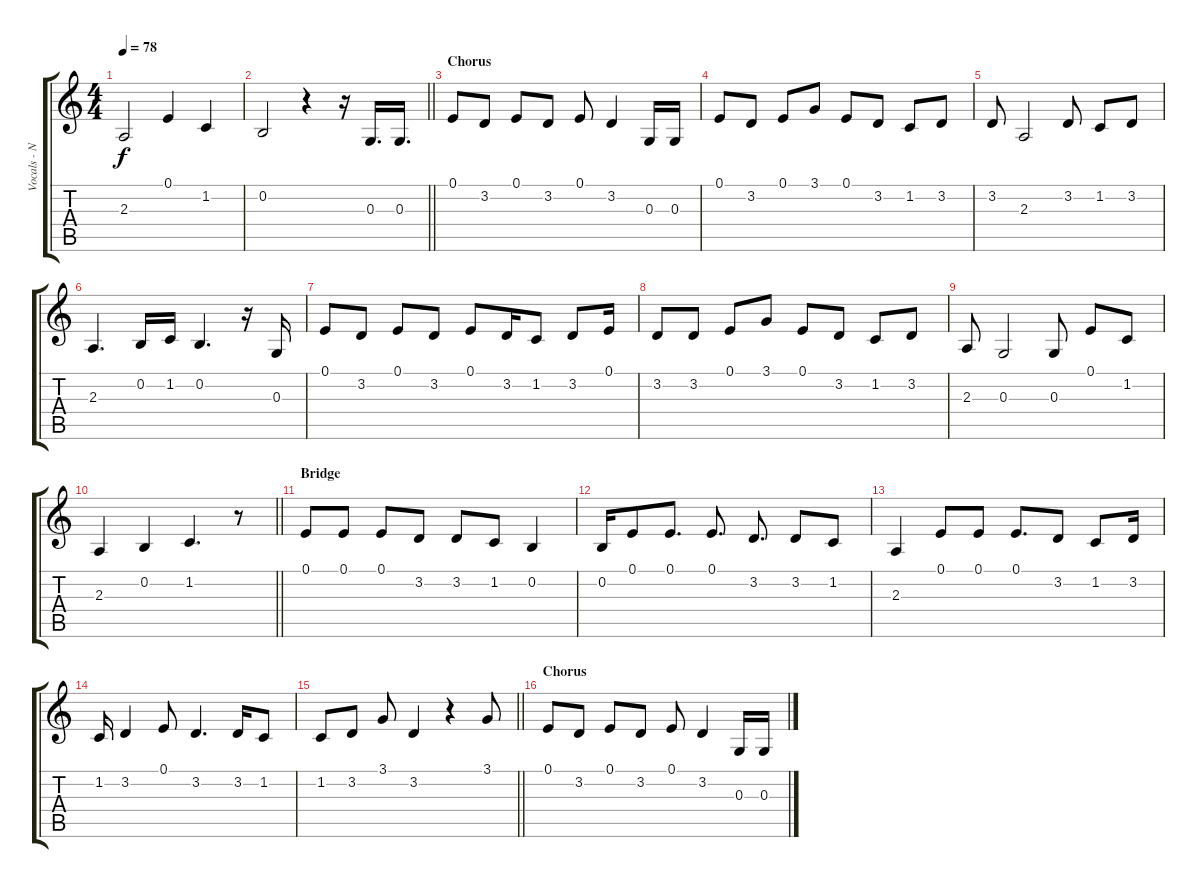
\track ("Vocals - Nick" "Vocals - N") {instrument clarinet}
\staff {score tabs}
\tuning (E4 B3 G3 D3 A2 E2) {hide}
\ts (4 4)
\tempo 78
\clef g2
\ks c
2.3.2{dy f} 0.1.4 1.2.4 |
\barLineRight lightlight
0.2.2 r.4 r.16 0.3.16{d} 0.3.16{d} |
\section ("" "Chorus")
0.1.8 3.2.8 0.1.8 3.2.8 0.1.8 3.2.4 0.3.16 0.3.16 |
0.1.8 3.2.8 0.1.8 3.1.8 0.1.8 3.2.8 1.2.8 3.2.8 |
3.2.8 2.3.2 3.2.8 1.2.8 3.2.8 |
2.3.4{d} 0.2.16 1.2.16 0.2.4{d} r.16 0.3.16 |
0.1.8 3.2.8 0.1.8 3.2.8 0.1.8 3.2.16 1.2.8 3.2.8 0.1.16 |
3.2.8 3.2.8 0.1.8 3.1.8 0.1.8 3.2.8 1.2.8 3.2.8 |
2.3.8 0.3.2 0.3.8 0.1.8 1.2.8 |
\barLineRight lightlight
2.3.4 0.2.4 1.2.4{d} r.8 |
\section ("" "Bridge")
0.1.8 0.1.8 0.1.8 3.2.8 3.2.8 1.2.8 0.2.4 |
0.2.16 0.1.8 0.1.8{d} 0.1.8{d} 3.2.8{d} 3.2.8 1.2.8 |
2.3.4 0.1.8 0.1.8 0.1.8{d} 3.2.8 1.2.8 3.2.16 |
1.2.16 3.2.4 0.1.8 3.2.4{d} 3.2.16 1.2.8 |
\barLineRight lightlight
1.2.8 3.2.8 3.1.8 3.2.4 r.4 3.1.8 |
\section ("" "Chorus")
0.1.8 3.2.8 0.1.8 3.2.8 0.1.8 3.2.4 0.3.16 0.3.16
